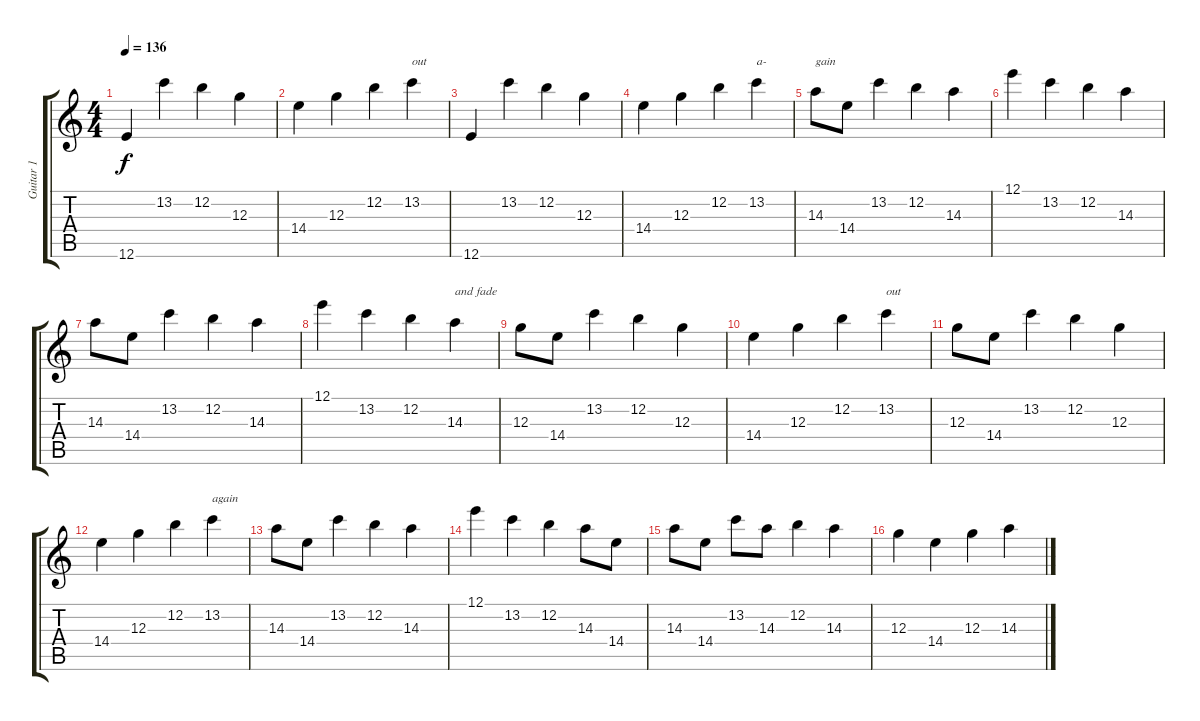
\track ("Guitar 1" "Guitar 1") {instrument electricguitarclean}
\staff {score tabs}
\tuning (E4 B3 G3 D3 A2 E2) {hide}
\ts (4 4)
\tempo 136
\clef g2
\ks c
12.6.4{dy f} 13.2.4 12.2.4 12.3.4 |
14.4.4 12.3.4 12.2.4 13.2.4{txt "out"} |
12.6.4 13.2.4 12.2.4 12.3.4 |
14.4.4 12.3.4 12.2.4 13.2.4{txt "a-"} |
14.3.8{txt "gain"} 14.4.8 13.2.4 12.2.4 14.3.4 |
12.1.4 13.2.4 12.2.4 14.3.4 |
14.3.8 14.4.8 13.2.4 12.2.4 14.3.4 |
12.1.4 13.2.4 12.2.4 14.3.4{txt "and fade"} |
12.3.8 14.4.8 13.2.4 12.2.4 12.3.4 |
14.4.4 12.3.4 12.2.4 13.2.4{txt "out"} |
12.3.8 14.4.8 13.2.4 12.2.4 12.3.4 |
14.4.4 12.3.4 12.2.4 13.2.4{txt "again"} |
14.3.8 14.4.8 13.2.4 12.2.4 14.3.4 |
12.1.4 13.2.4 12.2.4 14.3.8 14.4.8 |
14.3.8 14.4.8 13.2.8 14.3.8 12.2.4 14.3.4 |
12.3.4 14.4.4 12.3.4 14.3.4
